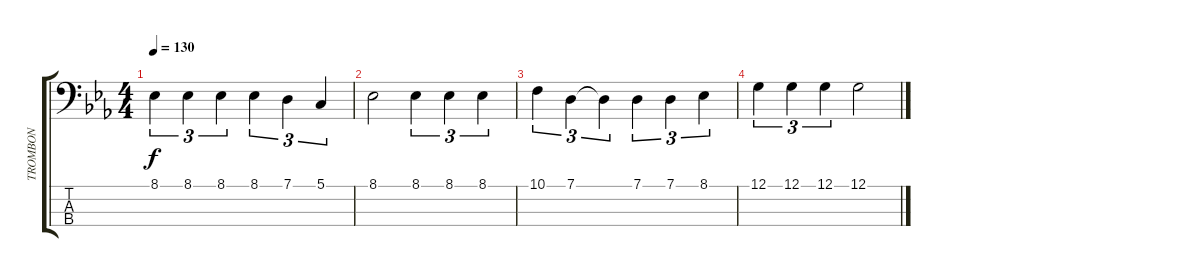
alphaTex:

\track ("TROMBON" "TROMBON") {instrument trombone}
\staff {score tabs}
\tuning (G2 D2 A1 E1) {hide}
\ts (4 4)
\tempo 130
\clef f4
\ks cminor
8.1.4{tu (3 2) dy f} 8.1.4{tu (3 2)} 8.1.4{tu (3 2)} 8.1.4{tu (3 2)} 7.1.4{tu (3 2)} 5.1.4{tu (3 2)} |
8.1.2 8.1.4{tu (3 2)} 8.1.4{tu (3 2)} 8.1.4{tu (3 2)} |
10.1.4{tu (3 2)} 7.1.4{tu (3 2)} 7.1{t}.4{tu (3 2)} 7.1.4{tu (3 2)} 7.1.4{tu (3 2)} 8.1.4{tu (3 2)} |
12.1.4{tu (3 2)} 12.1.4{tu (3 2)} 12.1.4{tu (3 2)} 12.1.2
